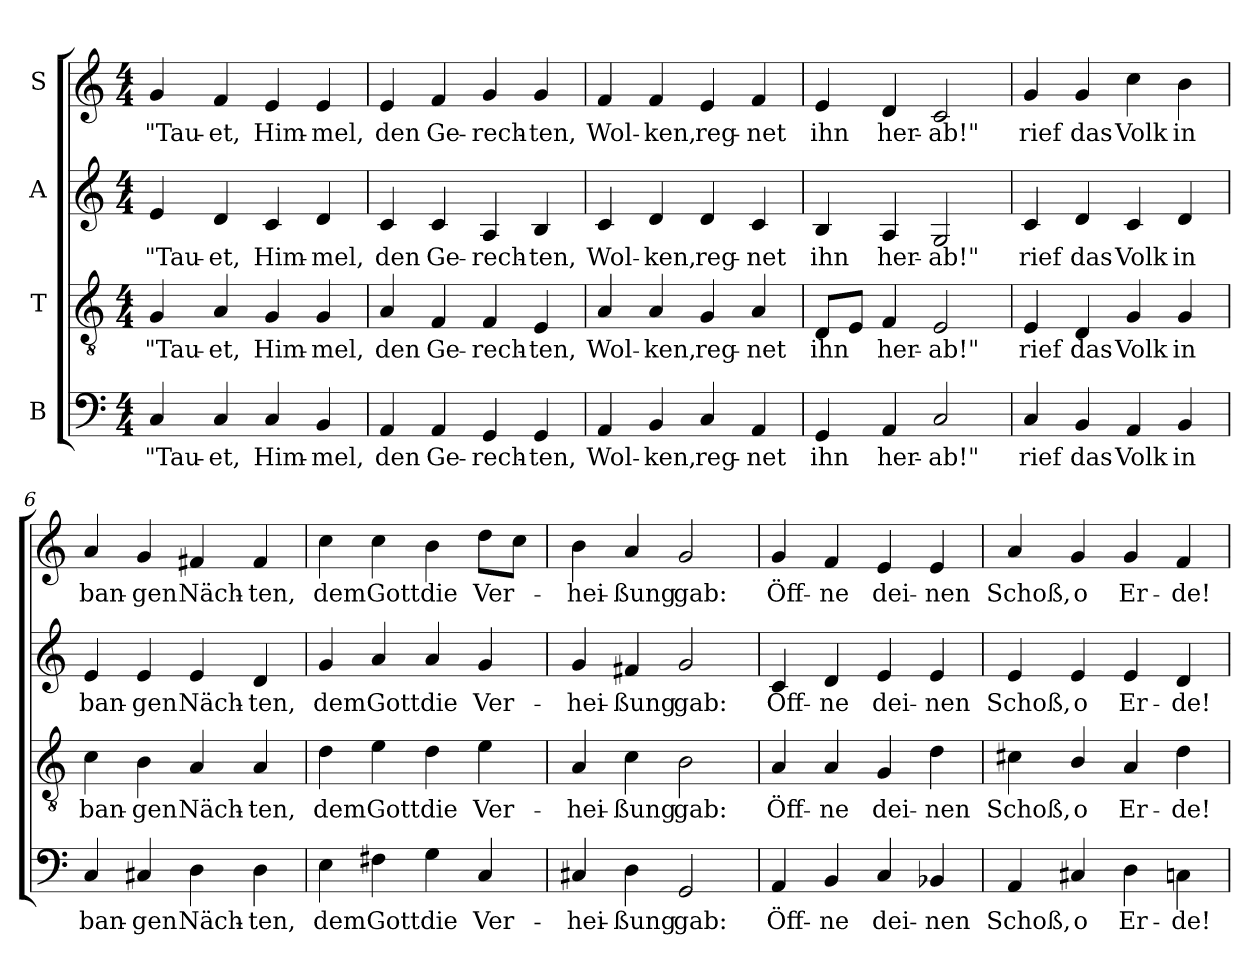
**kern	**text	**kern	**text	**kern	**text	**kern	**text
*part4	*part4	*part3	*part3	*part2	*part2	*part1	*part1
*staff4	*staff4	*staff3	*staff3	*staff2	*staff2	*staff1	*staff1
*I"B	*	*I"T	*	*I"A	*	*I"S	*
*clefF4	*	*clefGv2	*	*clefG2	*	*clefG2	*
*k[]	*	*k[]	*	*k[]	*	*k[]	*
*M4/4	*	*M4/4	*	*M4/4	*	*M4/4	*
*MM80	*	*MM80	*	*MM80	*	*MM80	*
=1	=1	=1	=1	=1	=1	=1	=1
!	!LO:LY:b	!	!LO:LY:b	!	!LO:LY:b	!	!LO:LY:b
4C/	"Tau-	4G/	"Tau-	4e/	"Tau-	4g/	"Tau-
!	!LO:LY:b	!	!LO:LY:b	!	!LO:LY:b	!	!LO:LY:b
4C/	-et,	4A/	-et,	4d/	-et,	4f/	-et,
!	!LO:LY:b	!	!LO:LY:b	!	!LO:LY:b	!	!LO:LY:b
4C/	Him-	4G/	Him-	4c/	Him-	4e/	Him-
!	!LO:LY:b	!	!LO:LY:b	!	!LO:LY:b	!	!LO:LY:b
4BB/	-mel,	4G/	-mel,	4d/	-mel,	4e/	-mel,
=2	=2	=2	=2	=2	=2	=2	=2
!	!LO:LY:b	!	!LO:LY:b	!	!LO:LY:b	!	!LO:LY:b
4AA/	den	4A/	den	4c/	den	4e/	den
!	!LO:LY:b	!	!LO:LY:b	!	!LO:LY:b	!	!LO:LY:b
4AA/	Ge-	4F/	Ge-	4c/	Ge-	4f/	Ge-
!	!LO:LY:b	!	!LO:LY:b	!	!LO:LY:b	!	!LO:LY:b
4GG/	-rech-	4F/	-rech-	4A/	-rech-	4g/	-rech-
!	!LO:LY:b	!	!LO:LY:b	!	!LO:LY:b	!	!LO:LY:b
4GG/	-ten,	4E/	-ten,	4B/	-ten,	4g/	-ten,
=3	=3	=3	=3	=3	=3	=3	=3
!	!LO:LY:b	!	!LO:LY:b	!	!LO:LY:b	!	!LO:LY:b
4AA/	Wol-	4A/	Wol-	4c/	Wol-	4f/	Wol-
!	!LO:LY:b	!	!LO:LY:b	!	!LO:LY:b	!	!LO:LY:b
4BB/	-ken,	4A/	-ken,	4d/	-ken,	4f/	-ken,
!	!LO:LY:b	!	!LO:LY:b	!	!LO:LY:b	!	!LO:LY:b
4C/	reg-	4G/	reg-	4d/	reg-	4e/	reg-
!	!LO:LY:b	!	!LO:LY:b	!	!LO:LY:b	!	!LO:LY:b
4AA/	-net	4A/	-net	4c/	-net	4f/	-net
=4	=4	=4	=4	=4	=4	=4	=4
!	!LO:LY:b	!	!LO:LY:b	!	!LO:LY:b	!	!LO:LY:b
4GG/	ihn	8D/L	ihn	4B/	ihn	4e/	ihn
.	.	8E/J	.	.	.	.	.
!	!LO:LY:b	!	!LO:LY:b	!	!LO:LY:b	!	!LO:LY:b
4AA/	her-	4F/	her-	4A/	her-	4d/	her-
!	!LO:LY:b	!	!LO:LY:b	!	!LO:LY:b	!	!LO:LY:b
2C/	-ab!"	2E/	-ab!"	2G/	-ab!"	2c/	-ab!"
!!LO:LB:g=z
=5	=5	=5	=5	=5	=5	=5	=5
!	!LO:LY:b	!	!LO:LY:b	!	!LO:LY:b	!	!LO:LY:b
4C/	rief	4E/	rief	4c/	rief	4g/	rief
!	!LO:LY:b	!	!LO:LY:b	!	!LO:LY:b	!	!LO:LY:b
4BB/	das	4D/	das	4d/	das	4g/	das
!	!LO:LY:b	!	!LO:LY:b	!	!LO:LY:b	!	!LO:LY:b
4AA/	Volk	4G/	Volk	4c/	Volk	4cc\	Volk
!	!LO:LY:b	!	!LO:LY:b	!	!LO:LY:b	!	!LO:LY:b
4BB/	in	4G/	in	4d/	in	4b\	in
=6	=6	=6	=6	=6	=6	=6	=6
!	!LO:LY:b	!	!LO:LY:b	!	!LO:LY:b	!	!LO:LY:b
4C/	ban-	4c\	ban-	4e/	ban-	4a/	ban-
!	!LO:LY:b	!	!LO:LY:b	!	!LO:LY:b	!	!LO:LY:b
4C#X/	-gen	4B\	-gen	4e/	-gen	4g/	-gen
!	!LO:LY:b	!	!LO:LY:b	!	!LO:LY:b	!	!LO:LY:b
4D\	Näch-	4A/	Näch-	4e/	Näch-	4f#X/	Näch-
!	!LO:LY:b	!	!LO:LY:b	!	!LO:LY:b	!	!LO:LY:b
4D\	-ten,	4A/	-ten,	4d/	-ten,	4f#/	-ten,
=7	=7	=7	=7	=7	=7	=7	=7
!	!LO:LY:b	!	!LO:LY:b	!	!LO:LY:b	!	!LO:LY:b
4E\	dem	4d\	dem	4g/	dem	4cc\	dem
!	!LO:LY:b	!	!LO:LY:b	!	!LO:LY:b	!	!LO:LY:b
4F#X\	Gott	4e\	Gott	4a/	Gott	4cc\	Gott
!	!LO:LY:b	!	!LO:LY:b	!	!LO:LY:b	!	!LO:LY:b
4G\	die	4d\	die	4a/	die	4b\	die
!	!LO:LY:b	!	!LO:LY:b	!	!LO:LY:b	!	!LO:LY:b
4C/	Ver-	4e\	Ver-	4g/	Ver-	8dd\L	Ver-
.	.	.	.	.	.	8cc\J	.
=8	=8	=8	=8	=8	=8	=8	=8
!	!LO:LY:b	!	!LO:LY:b	!	!LO:LY:b	!	!LO:LY:b
4C#X/	-hei-	4A/	-hei-	4g/	-hei-	4b\	-hei-
!	!LO:LY:b	!	!LO:LY:b	!	!LO:LY:b	!	!LO:LY:b
4D\	-ßung	4c\	-ßung	4f#X/	-ßung	4a/	-ßung
!	!LO:LY:b	!	!LO:LY:b	!	!LO:LY:b	!	!LO:LY:b
2GG/	gab:	2B\	gab:	2g/	gab:	2g/	gab:
!!LO:LB:g=z
=9	=9	=9	=9	=9	=9	=9	=9
!	!LO:LY:b	!	!LO:LY:b	!	!LO:LY:b	!	!LO:LY:b
4AA/	Öff-	4A/	Öff-	4c/	Öff-	4g/	Öff-
!	!LO:LY:b	!	!LO:LY:b	!	!LO:LY:b	!	!LO:LY:b
4BB/	-ne	4A/	-ne	4d/	-ne	4f/	-ne
!	!LO:LY:b	!	!LO:LY:b	!	!LO:LY:b	!	!LO:LY:b
4C/	dei-	4G/	dei-	4e/	dei-	4e/	dei-
!	!LO:LY:b	!	!LO:LY:b	!	!LO:LY:b	!	!LO:LY:b
4BB-X/	-nen	4d\	-nen	4e/	-nen	4e/	-nen
=10	=10	=10	=10	=10	=10	=10	=10
!	!LO:LY:b	!	!LO:LY:b	!	!LO:LY:b	!	!LO:LY:b
4AA/	Schoß,	4c#X\	Schoß,	4e/	Schoß,	4a/	Schoß,
!	!LO:LY:b	!	!LO:LY:b	!	!LO:LY:b	!	!LO:LY:b
4C#X/	o	4B/	o	4e/	o	4g/	o
!	!LO:LY:b	!	!LO:LY:b	!	!LO:LY:b	!	!LO:LY:b
4D\	Er-	4A/	Er-	4e/	Er-	4g/	Er-
!	!LO:LY:b	!	!LO:LY:b	!	!LO:LY:b	!	!LO:LY:b
4Cn\	-de!	4d\	-de!	4d/	-de!	4f/	-de!
=	=	=	=	=	=	=	=
*-	*-	*-	*-	*-	*-	*-	*-
